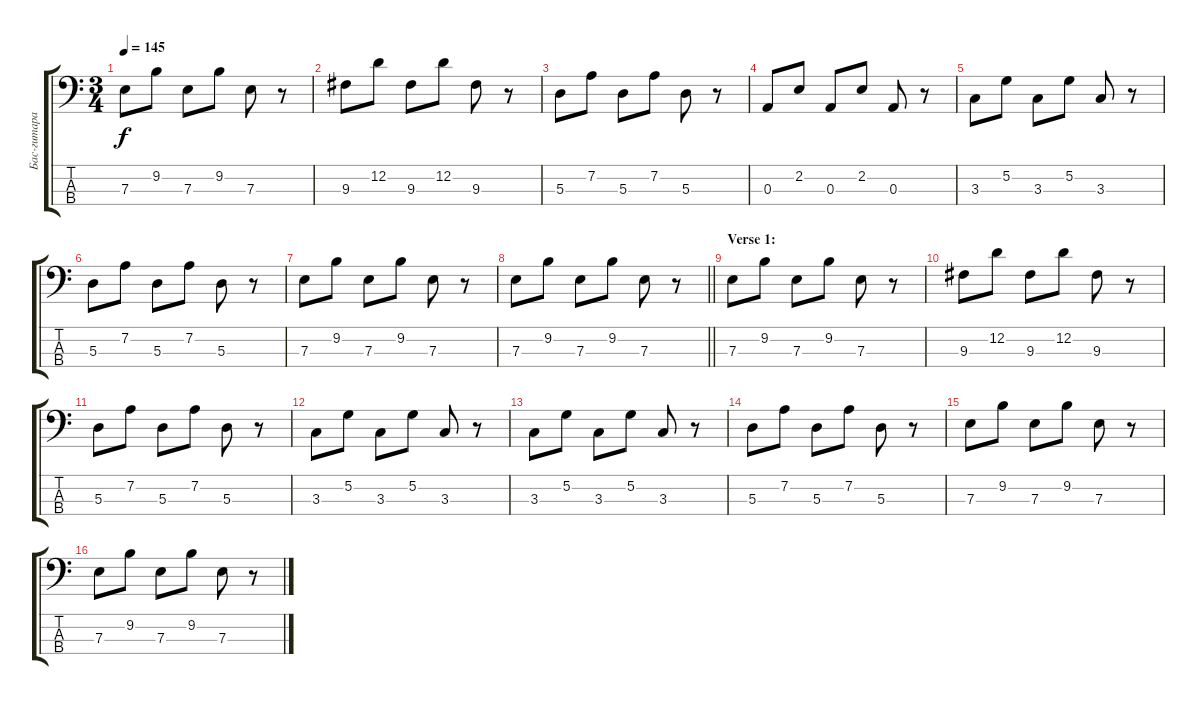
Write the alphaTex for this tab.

\track ("Бас-гитара" "Бас-гитара") {instrument electricbasspick}
\staff {score tabs}
\tuning (G2 D2 A1 E1) {hide}
\ts (3 4)
\tempo 145
\clef f4
\ks c
7.3.8{dy f} 9.2.8 7.3.8 9.2.8 7.3.8 r.8 |
9.3.8 12.2.8 9.3.8 12.2.8 9.3.8 r.8 |
5.3.8 7.2.8 5.3.8 7.2.8 5.3.8 r.8 |
0.3.8 2.2.8 0.3.8 2.2.8 0.3.8 r.8 |
3.3.8 5.2.8 3.3.8 5.2.8 3.3.8 r.8 |
5.3.8 7.2.8 5.3.8 7.2.8 5.3.8 r.8 |
7.3.8 9.2.8 7.3.8 9.2.8 7.3.8 r.8 |
\barLineRight lightlight
7.3.8 9.2.8 7.3.8 9.2.8 7.3.8 r.8 |
\section ("" "Verse 1:")
7.3.8 9.2.8 7.3.8 9.2.8 7.3.8 r.8 |
9.3.8 12.2.8 9.3.8 12.2.8 9.3.8 r.8 |
5.3.8 7.2.8 5.3.8 7.2.8 5.3.8 r.8 |
3.3.8 5.2.8 3.3.8 5.2.8 3.3.8 r.8 |
3.3.8 5.2.8 3.3.8 5.2.8 3.3.8 r.8 |
5.3.8 7.2.8 5.3.8 7.2.8 5.3.8 r.8 |
7.3.8 9.2.8 7.3.8 9.2.8 7.3.8 r.8 |
7.3.8 9.2.8 7.3.8 9.2.8 7.3.8 r.8
